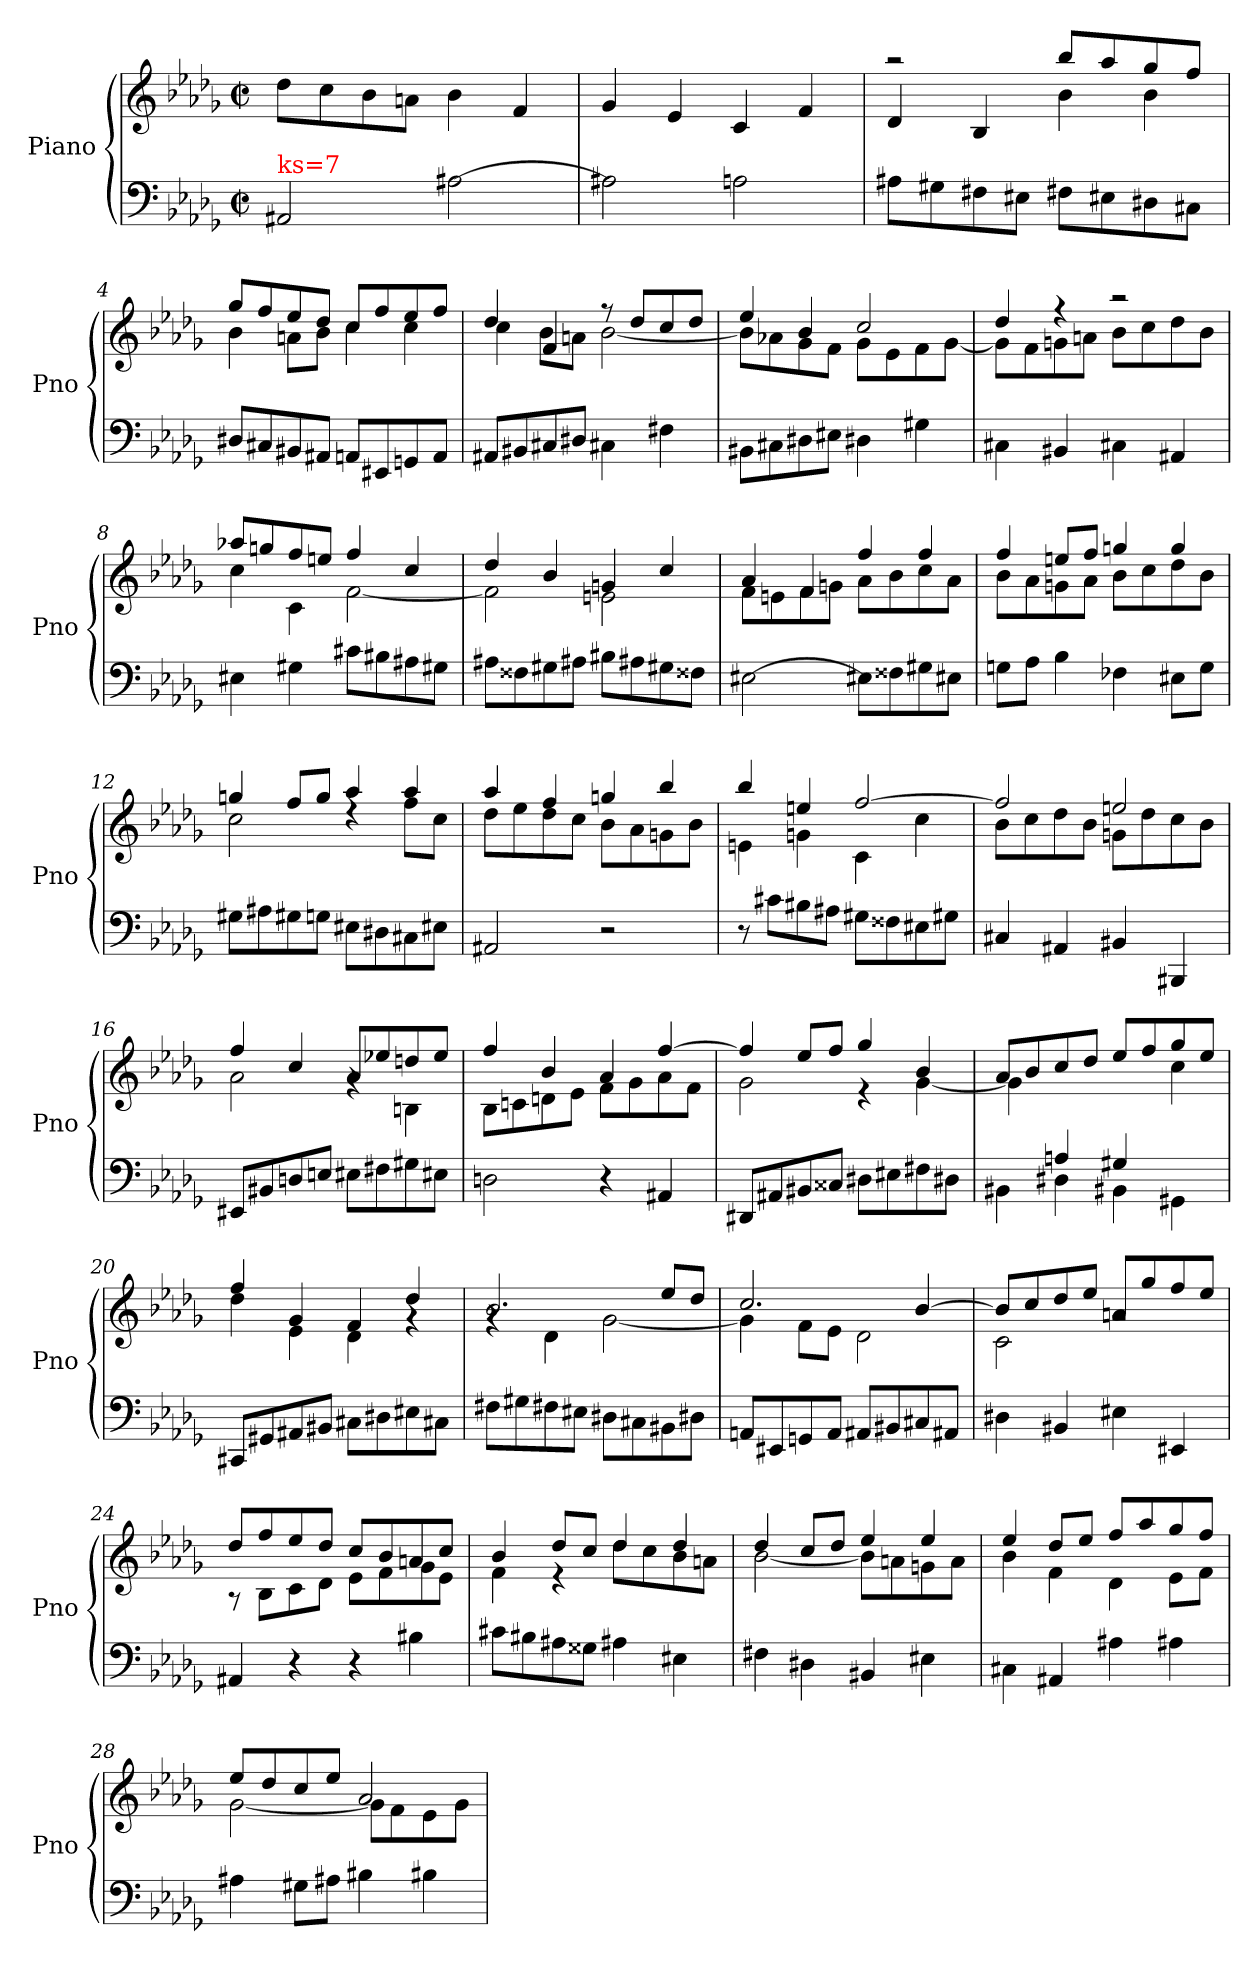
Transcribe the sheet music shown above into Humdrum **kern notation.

**kern	**kern
*part1	*part1
*staff2	*staff1
*I"Piano	*
*I'Pno	*
*clefF4	*clefG2
*k[b-e-a-d-g-]	*k[b-e-a-d-g-]
*M2/2	*M2/2
*met(c|)	*met(c|)
=1	=1
!LO:TX:a:color=#FF0000:t=ks=7	!
2AA#Xi/	8dd-\L
.	8cc\
.	8b-\
.	8an\J
[2A#Xi\	4b-\
.	4f/
=2	=2
2A#Xi\]	4g-/
.	4e-/
2An\	4c/
.	4f/
=3	=3
*	*^
8A#Xi\L	2r	4d-/
8G#Xi\	.	.
8F#Xi\	.	4B-/
8E#Xi\J	.	.
8F#Xi\L	8bb-/L	4b-\
8E#Xi\	8aa-/	.
8D#Xi\	8gg-/	4b-\
8C#Xi\J	8ff/J	.
=4	=4	=4
8D#Xi/L	8gg-/L	4b-\
8C#Xi/	8ff/	.
8BB#Xi/	8ee-/	8an\L
8AA#Xi/J	8dd-/J	8b-\J
8AAn/L	8cc/L	4cc\
8EE#Xi/	8ff/	.
8GGn/	8ee-/	4cc\
8AA/J	8ff/J	.
=5	=5	=5
8AA#Xi/L	4dd-/	4cc\
8BB#Xi/	.	.
8C#Xi/	4f/	8b-\L
8D#Xi/J	.	8an\J
4C#Xi\	8r	[2b-\
.	8dd-/L	.
4F#Xi\	8cc/	.
.	8dd-/J	.
!!LO:LB:g=z	!!
=6	=6	=6
8BB#Xi\L	4ee-/	8b-\L]
8C#Xi\	.	8a-X\
8D#Xi\	4b-/	8g-\
8E#Xi\J	.	8f\J
4D#Xi\	2cc/	8g-\L
.	.	8e-\
4G#Xi\	.	8f\
.	.	[8g-\J
=7	=7	=7
4C#Xi\	4dd-/	8g-\L]
.	.	8f\
4BB#Xi/	4r	8gn\
.	.	8an\J
4C#Xi\	2r	8b-\L
.	.	8cc\
4AA#Xi/	.	8dd-\
.	.	8b-\J
=8	=8	=8
4E#Xi\	8aa-X/L	4cc\
.	8ggn/	.
4G#Xi\	8ff/	4c\
.	8een/J	.
8c#Xi\L	4ff/	[2f\
8B#Xi\	.	.
8A#Xi\	4cc/	.
8G#Xi\J	.	.
=9	=9	=9
8A#Xi\L	4dd-/	2f\]
8F##Xi\	.	.
8G#Xi\	4b-/	.
8A#Xi\J	.	.
8B#Xi\L	4gn/	2en\
8A#Xi\	.	.
8G#Xi\	4cc/	.
8F##Xi\J	.	.
=10	=10	=10
[2E#Xi\	4a-/	8f\L
.	.	8en\
.	4f/	8f\
.	.	8gn\J
8E#Xi\L]	4ff/	8a-\L
8F##Xi\	.	8b-\
8G#Xi\	4ff/	8cc\
8E#Xi\J	.	8a-\J
!!LO:LB:g=z	!!
=11	=11	=11
8Gn\L	4ff/	8b-\L
8A-\J	.	8a-\
4B-\	8een/L	8gn\
.	8ff/J	8a-\J
4F-Xi\	4ggn/	8b-\L
.	.	8cc\
8E#Xi\L	4gg/	8dd-\
8G\J	.	8b-\J
=12	=12	=12
8G#Xi\L	4ggn/	2cc\
8A#Xi\	.	.
8G#Xi\	8ff/L	.
8Gn\J	8gg/J	.
8E#Xi\L	4aa-/	4rdd
8D#Xi\	.	.
8C#Xi\	4aa-/	8ff\L
8E#Xi\J	.	8cc\J
=13	=13	=13
2AA#Xi/	4aa-/	8dd-\L
.	.	8ee-\
.	4ff/	8dd-\
.	.	8cc\J
2r	4ggn/	8b-\L
.	.	8a-\
.	4bb-/	8gn\
.	.	8b-\J
=14	=14	=14
8r	4bb-/	4en\
8c#Xi\L	.	.
8B#Xi\	4een/	4gn\
8A#Xi\J	.	.
8G#Xi\L	[2ff/	4c\
8F##Xi\	.	.
8E#Xi\	.	4cc\
8G#Xi\J	.	.
=15	=15	=15
4C#Xi/	2ff/]	8b-\L
.	.	8cc\
4AA#Xi/	.	8dd-\
.	.	8b-\J
4BB#Xi/	2een/	8gn\L
.	.	8dd-\
4BBB#Xi/	.	8cc\
.	.	8b-\J
!!LO:LB:g=z	!!
=16	=16	=16
8EE#Xi/L	4ff/	2a-\
8BB#Xi/	.	.
8Dn/	4cc/	.
8En/J	.	.
8E#Xi\L	8a-/L	4rg
8F#Xi\	8ee-X/	.
8G#Xi\	8ddn/	4Bni\
8E#Xi\J	8ee-/J	.
=17	=17	=17
2Dn\	4ff/	8B-\L
.	.	8cn\
.	4b-/	8dn\
.	.	8e-\J
4r	4a-/	8f\L
.	.	8g-\
4AA#Xi/	[4ff/	8a-\
.	.	8f\J
=18	=18	=18
8DD#Xi/L	4ff/]	2g-\
8AA#Xi/	.	.
8BB#Xi/	8ee-/L	.
8C##Xi/J	8ff/J	.
8D#Xi\L	4gg-/	4r
8E#Xi\	.	.
8F#Xi\	4b-/	[4g-\
8D#Xi\J	.	.
=19	=19	=19
*^	*	*
4ryy	4BB#Xi\	8a-/L	4g-\]
.	.	8b-/	.
4Ani/	4D#Xi\	8cc/	2ryy
.	.	8dd-/J	.
4G#Xi/	4BB#Xi\	8ee-/L	.
.	.	8ff/	.
4ryy	4GG#Xi\	8gg-/	4cc\
.	.	8ee-/J	.
*v	*v	*	*
=20	=20	=20
8CC#Xi/L	4ff/	4dd-\
8GG#Xi/	.	.
8AA#Xi/	4g-/	4e-\
8BB#Xi/J	.	.
8C#Xi\L	4f/	4d-\
8D#Xi\	.	.
8E#Xi\	4dd-/	4rg
8C#Xi\J	.	.
!!LO:LB:g=z	!!
=21	=21	=21
8F#Xi\L	2.b-/	4rg
8G#Xi\	.	.
8F#Xi\	.	4d-\
8E#Xi\J	.	.
8D#Xi\L	.	[2g-\
8C#Xi\	.	.
8BB#Xi\	8ee-/L	.
8D#Xi\J	8dd-/J	.
=22	=22	=22
8AAn/L	2.cc/	4g-\]
8EE#Xi/	.	.
8GGn/	.	8f\L
8AA/J	.	8e-\J
8AA#Xi/L	.	2d-\
8BB#Xi/	.	.
8C#Xi/	[4b-/	.
8AA#Xi/J	.	.
=23	=23	=23
4D#Xi\	8b-/L]	2c\
.	8cc/	.
4BB#Xi/	8dd-/	.
.	8ee-/J	.
4E#Xi\	8an/L	2rg
.	8gg-/	.
4EE#Xi/	8ff/	.
.	8ee-/J	.
=24	=24	=24
4AA#Xi/	8dd-/L	8r
.	8ff/	8B-\L
4r	8ee-/	8c\
.	8dd-/J	8d-\J
4r	8cc/L	8e-\L
.	8b-/	8f\
4B#Xi\	8an/	8g-\
.	8cc/J	8e-\J
=25	=25	=25
8c#Xi\L	4b-/	4f\
8B#Xi\	.	.
8A#Xi\	8dd-/L	4r
8G##Xi\J	8cc/J	.
4A#Xi\	4dd-/	8dd-\L
.	.	8cc\
4E#Xi\	4dd-/	8b-\
.	.	8an\J
!!LO:PB:g=z	!!
=26	=26	=26
4F#Xi\	4dd-/	[2b-\
4D#Xi\	8cc/L	.
.	8dd-/J	.
4BB#Xi/	4ee-/	8b-\L]
.	.	8an\
4E#Xi\	4ee-/	8gn\
.	.	8a\J
=27	=27	=27
4C#Xi\	4ee-/	4b-\
4AA#Xi/	8dd-/L	4f\
.	8ee-/J	.
4A#Xi\	8ff/L	4d-\
.	8aa-/	.
4A#Xi\	8gg-/	8e-\L
.	8ff/J	8f\J
=28	=28	=28
4A#Xi\	8ee-/L	[2g-\
.	8dd-/	.
8G#Xi\L	8cc/	.
8A#Xi\J	8ee-/J	.
4B#Xi\	2a-/	8g-\L]
.	.	8f\
4B#Xi\	.	8e-\
.	.	8g-\J
*	*v	*v
=	=
*-	*-
